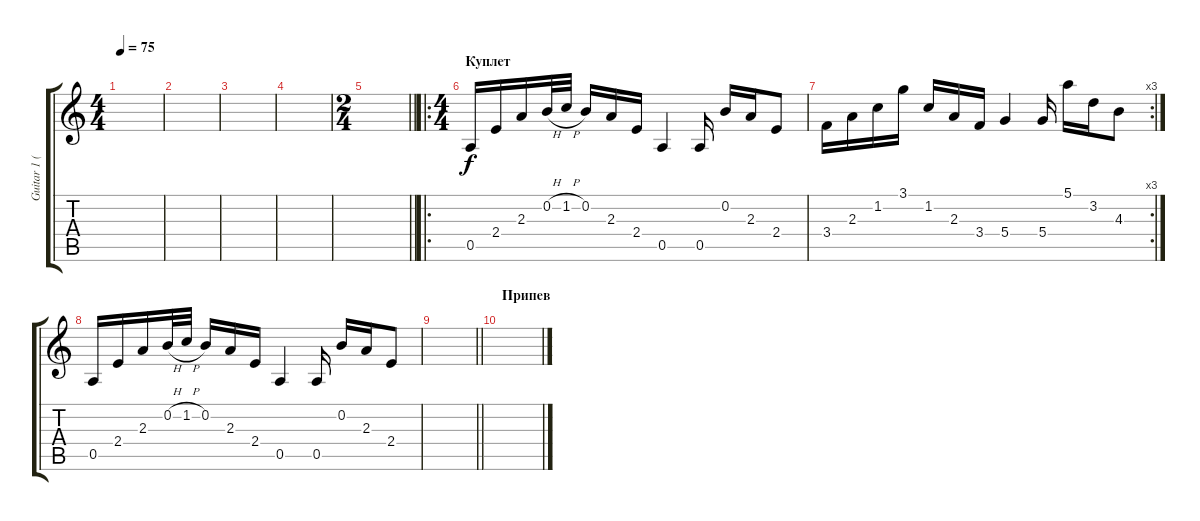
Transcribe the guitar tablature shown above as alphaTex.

\track ("Guitar 1 (stereo effect)" "Guitar 1 (") {instrument electricguitarjazz}
\staff {score tabs}
\tuning (E4 B3 G3 D3 A2 E2) {hide}
\ts (4 4)
\tempo 75
\clef g2
\ks c
|
|
|
|
\ts (2 4)
\barLineRight lightlight
|
\ro
\ts (4 4)
\section ("" "Куплет")
0.5.16 2.4.16 2.3.16 0.2{h}.32 1.2{h}.32 0.2.16 2.3.16 2.4.16 0.5.4 0.5.16 0.2.16 2.3.16 2.4.8 |
\rc 3
3.4.16 2.3.16 1.2.16 3.1.16 1.2.16 2.3.16 3.4.16 5.4.4 5.4.16 5.1.16 3.2.16 4.3.8 |
0.5.16 2.4.16 2.3.16 0.2{h}.32 1.2{h}.32 0.2.16 2.3.16 2.4.16 0.5.4 0.5.16 0.2.16 2.3.16 2.4.8 |
\barLineRight lightlight
|
\section ("" "Припев")
